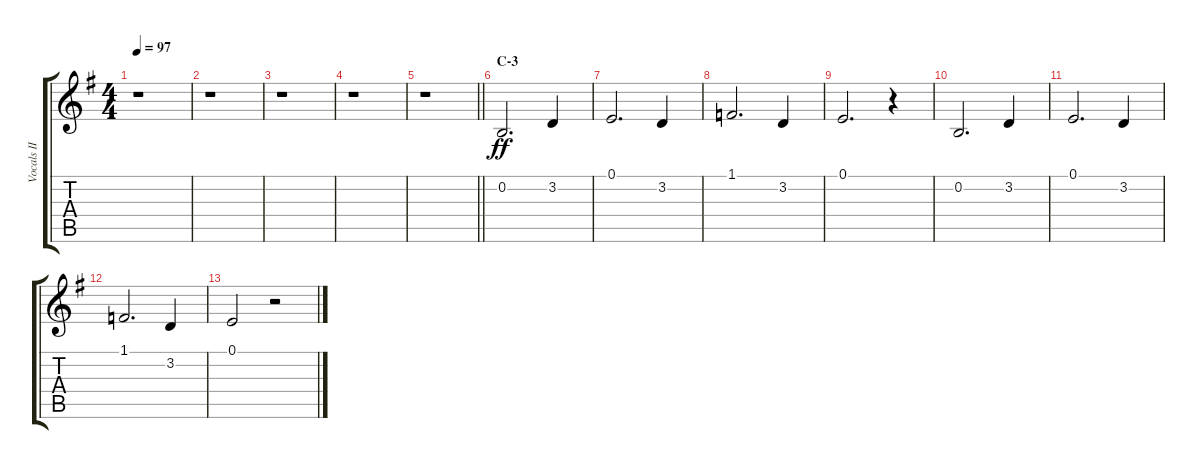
\track ("Vocals II" "Vocals II") {instrument voiceoohs}
\staff {score tabs}
\tuning (E4 B3 G3 D3 A2 E2) {hide}
\ts (4 4)
\tempo 97
\clef g2
\ks eminor
r.1{dy f} |
r.1 |
r.1 |
r.1 |
\barLineRight lightlight
r.1 |
\section ("" "C-3")
0.2.2{d dy ff} 3.2.4 |
0.1.2{d} 3.2.4 |
1.1.2{d} 3.2.4 |
0.1.2{d} r.4 |
0.2.2{d} 3.2.4 |
0.1.2{d} 3.2.4 |
1.1.2{d} 3.2.4 |
0.1.2 r.2
